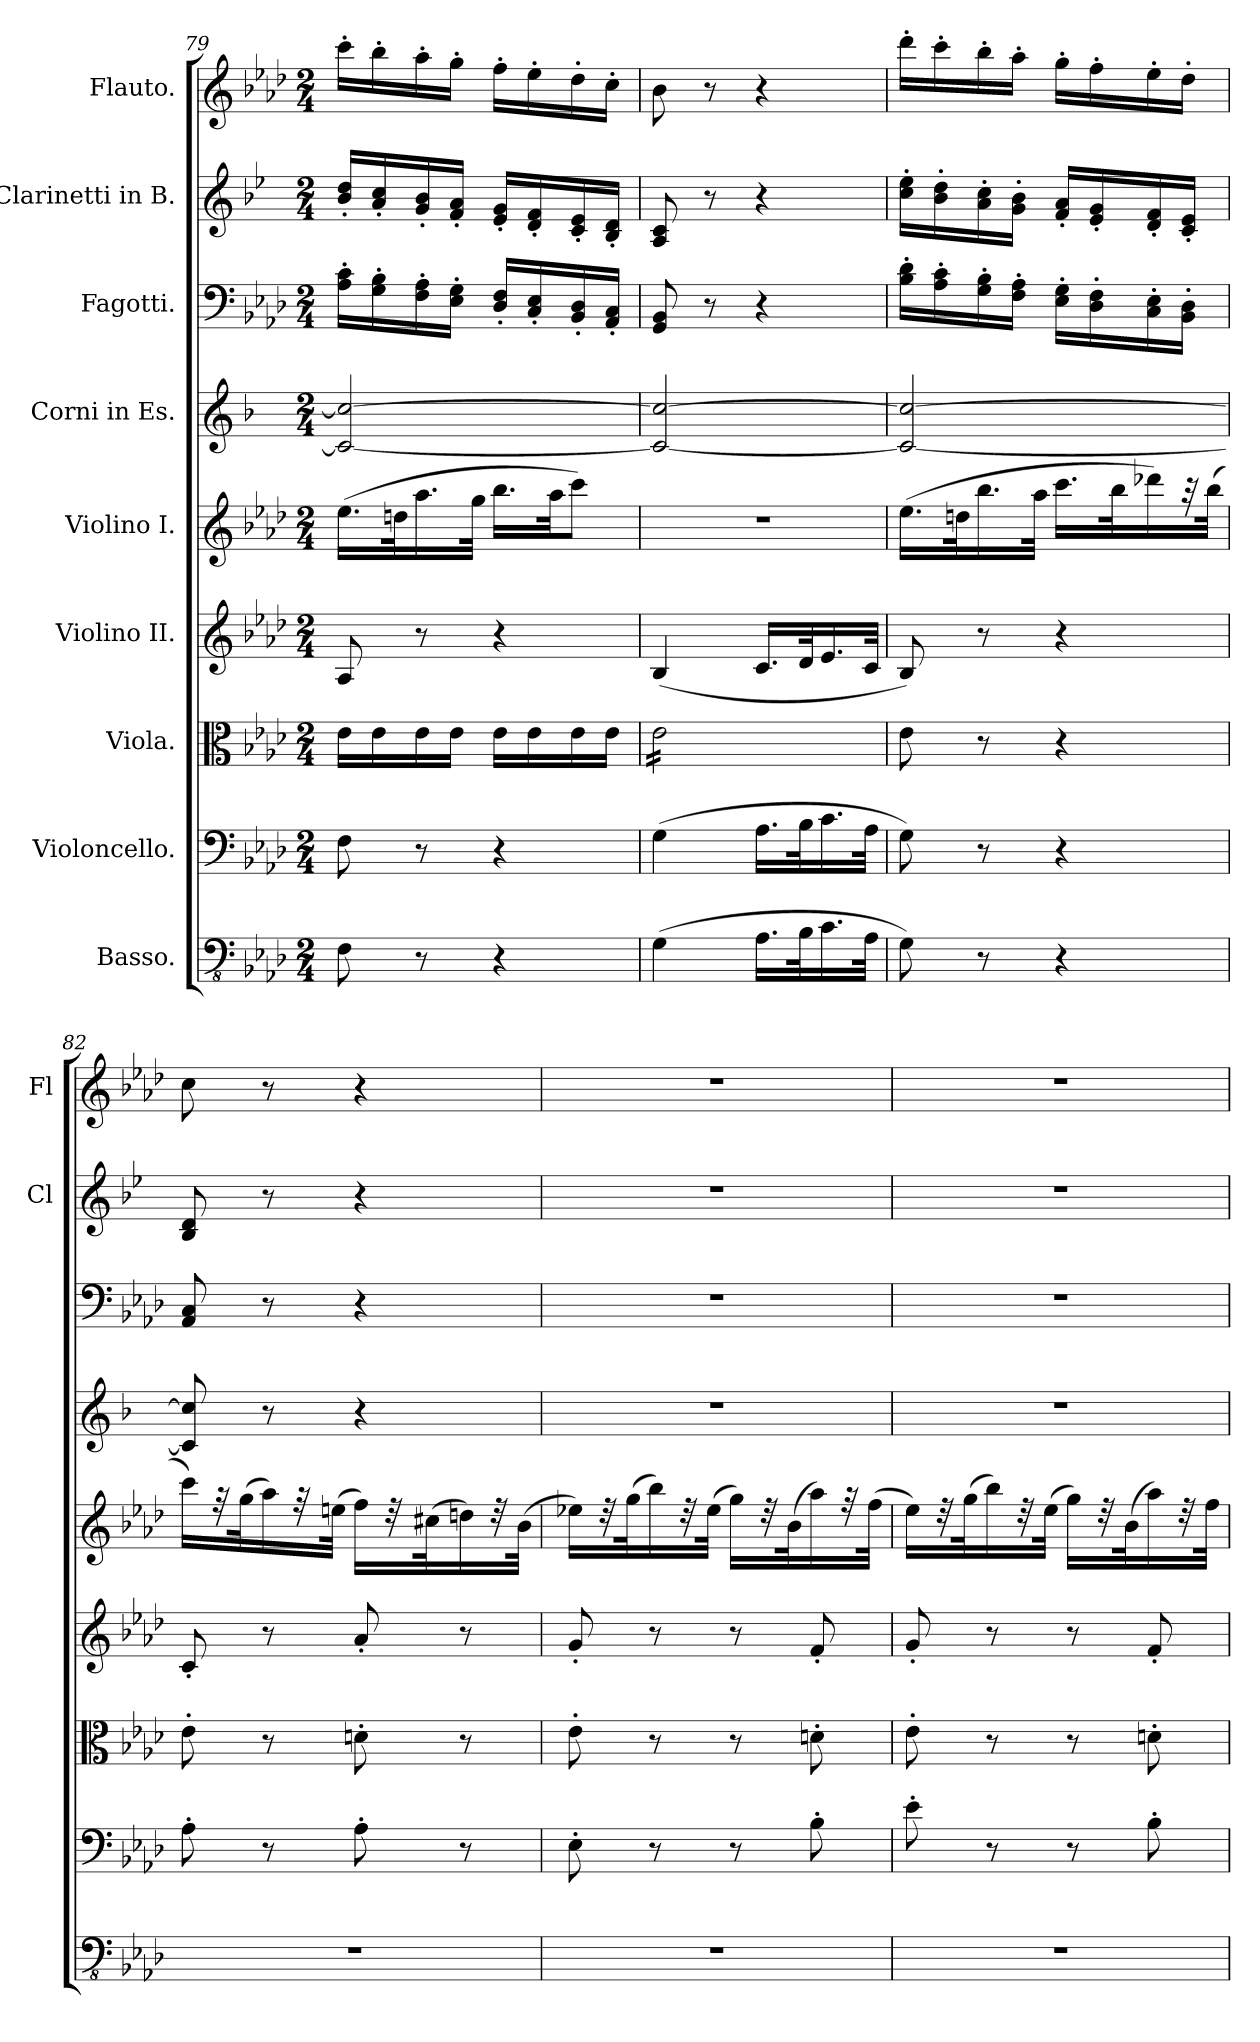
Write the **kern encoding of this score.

**kern	**kern	**kern	**kern	**kern	**kern	**kern	**kern	**kern
*part9	*part8	*part7	*part6	*part5	*part4	*part3	*part2	*part1
*staff9	*staff8	*staff7	*staff6	*staff5	*staff4	*staff3	*staff2	*staff1
*I"Basso.	*I"Violoncello.	*I"Viola.	*I"Violino II.	*I"Violino I.	*I"Corni in Es.	*I"Fagotti.	*I"Clarinetti in B.	*I"Flauto.
*	*	*	*	*	*	*	*I'Cl	*I'Fl
*clefFv4	*clefF4	*clefC3	*clefG2	*clefG2	*clefG2	*clefF4	*clefG2	*clefG2
*	*	*	*	*	*ITrd5c9	*	*ITrd1c2	*
*k[b-e-a-d-]	*k[b-e-a-d-]	*k[b-e-a-d-]	*k[b-e-a-d-]	*k[b-e-a-d-]	*k[b-e-a-d-]	*k[b-e-a-d-]	*k[b-e-a-d-]	*k[b-e-a-d-]
*M2/4	*M2/4	*M2/4	*M2/4	*M2/4	*M2/4	*M2/4	*M2/4	*M2/4
=79	=79	=79	=79	=79	=79	=79	=79	=79
8FF\	8F\	16e-\LL	8A-/	(>16.ee-\LL	2E-/_ 2e-/_	16A-\' 16c\'LL	16a-/' 16cc/'LL	16ccc'\LL
.	.	16e-\	.	.	.	16G\' 16B-\'	16g/' 16b-/'	16bb-'\
.	.	.	.	32ddn\K	.	.	.	.
8r	8r	16e-\	8r	16.aa-\	.	16F\' 16A-\'	16f/' 16a-/'	16aa-'\
.	.	16e-\JJ	.	.	.	16E-\' 16G\'JJ	16e-/' 16g/'JJ	16gg'\JJ
.	.	.	.	32gg\JJk	.	.	.	.
4r	4r	16e-\LL	4r	16.bb-\LL	.	16D-/' 16F/'LL	16d-/' 16f/'LL	16ff'\LL
.	.	16e-\	.	.	.	16C/' 16E-/'	16c/' 16e-/'	16ee-'\
.	.	.	.	32aa-\JK	.	.	.	.
.	.	16e-\	.	8ccc\J)	.	16BB-/' 16D-/'	16B-/' 16d-/'	16dd-'\
.	.	16e-\JJ	.	.	.	16AA-/' 16C/'JJ	16A-/' 16c/'JJ	16cc'\JJ
=80	=80	=80	=80	=80	=80	=80	=80	=80
*	*	*tremolo	*	*	*	*	*	*
(>4GG\	(>4G\	16e-\LL	(<4B-/	2r	2E-/_ 2e-/_	8GG/ 8BB-/	8G/ 8B-/	8b-\
.	.	16e-\	.	.	.	.	.	.
.	.	16e-\	.	.	.	8r	8r	8r
.	.	16e-\	.	.	.	.	.	.
16.AA-\LL	16.A-\LL	16e-\	16.c/LL	.	.	4r	4r	4r
.	.	16e-\	.	.	.	.	.	.
32BB-\K	32B-\K	.	32d-/K	.	.	.	.	.
16.C\	16.c\	16e-\	16.e-/	.	.	.	.	.
.	.	16e-\JJ	.	.	.	.	.	.
*	*	*Xtremolo	*	*	*	*	*	*
32AA-\JJk	32A-\JJk	.	32c/JJk	.	.	.	.	.
=81	=81	=81	=81	=81	=81	=81	=81	=81
8GG\)	8G\)	8e-\	8B-/)	(>16.ee-\LL	2E-/_ 2e-/_	16B-\' 16d-\'LL	16b-\' 16dd-\'LL	16ddd-'\LL
.	.	.	.	.	.	16A-\' 16c\'	16a-\' 16cc\'	16ccc'\
.	.	.	.	32ddn\K	.	.	.	.
8r	8r	8r	8r	16.bb-\	.	16G\' 16B-\'	16g\' 16b-\'	16bb-'\
.	.	.	.	.	.	16F\' 16A-\'JJ	16f\' 16a-\'JJ	16aa-'\JJ
.	.	.	.	32aa-\JJk	.	.	.	.
4r	4r	4r	4r	16.ccc\LL	.	16E-\' 16G\'LL	16e-/' 16g/'LL	16gg'\LL
.	.	.	.	.	.	16D-\' 16F\'	16d-/' 16f/'	16ff'\
.	.	.	.	32bb-\K	.	.	.	.
.	.	.	.	16ddd-X\)	.	16C\' 16E-\'	16c/' 16e-/'	16ee-'\
.	.	.	.	32raa	.	16BB-\' 16D-\'JJ	16B-/' 16d-/'JJ	16dd-'\JJ
.	.	.	.	(>32bb-\JJk	.	.	.	.
!!LO:LB:g=z
=82	=82	=82	=82	=82	=82	=82	=82	=82
2r	8A-'\	8e-'\	8c'/	16ccc\LL)	8E-/] 8e-/]	8AA-/ 8C/	8A-/ 8c/	8cc\
.	.	.	.	32rff	.	.	.	.
.	.	.	.	(>32gg\K	.	.	.	.
.	8r	8r	8r	16aa-\)	8r	8r	8r	8r
.	.	.	.	32rff	.	.	.	.
.	.	.	.	(>32een\JJk	.	.	.	.
.	8A-'\	8dn'\	8a-'/	16ff\LL)	4r	4r	4r	4r
.	.	.	.	32rdd	.	.	.	.
.	.	.	.	(>32cc#X\K	.	.	.	.
.	8r	8r	8r	16ddn\)	.	.	.	.
.	.	.	.	32rdd	.	.	.	.
.	.	.	.	(>32b-\JJk	.	.	.	.
=83	=83	=83	=83	=83	=83	=83	=83	=83
2r	8E-'\	8e-'\	8g'/	16ee-X\LL)	2r	2r	2r	2r
.	.	.	.	32rdd	.	.	.	.
.	.	.	.	(>32gg\K	.	.	.	.
.	8r	8r	8r	16bb-\)	.	.	.	.
.	.	.	.	32rdd	.	.	.	.
.	.	.	.	(>32ee-\JJk	.	.	.	.
.	8r	8r	8r	16gg\LL)	.	.	.	.
.	.	.	.	32rdd	.	.	.	.
.	.	.	.	(>32b-\K	.	.	.	.
.	8B-'\	8dn'\	8f'/	16aa-\)	.	.	.	.
.	.	.	.	32r	.	.	.	.
.	.	.	.	(>32ff\JJk	.	.	.	.
=84	=84	=84	=84	=84	=84	=84	=84	=84
2r	8e-'\	8e-'\	8g'/	16ee-\LL)	2r	2r	2r	2r
.	.	.	.	32rdd	.	.	.	.
.	.	.	.	(>32gg\K	.	.	.	.
.	8r	8r	8r	16bb-\)	.	.	.	.
.	.	.	.	32rdd	.	.	.	.
.	.	.	.	(>32ee-\JJk	.	.	.	.
.	8r	8r	8r	16gg\LL)	.	.	.	.
.	.	.	.	32rdd	.	.	.	.
.	.	.	.	(>32b-\K	.	.	.	.
.	8B-'\	8dn'\	8f'/	16aa-\)	.	.	.	.
.	.	.	.	32rdd	.	.	.	.
.	.	.	.	32ff\JJk	.	.	.	.
=	=	=	=	=	=	=	=	=
*-	*-	*-	*-	*-	*-	*-	*-	*-
